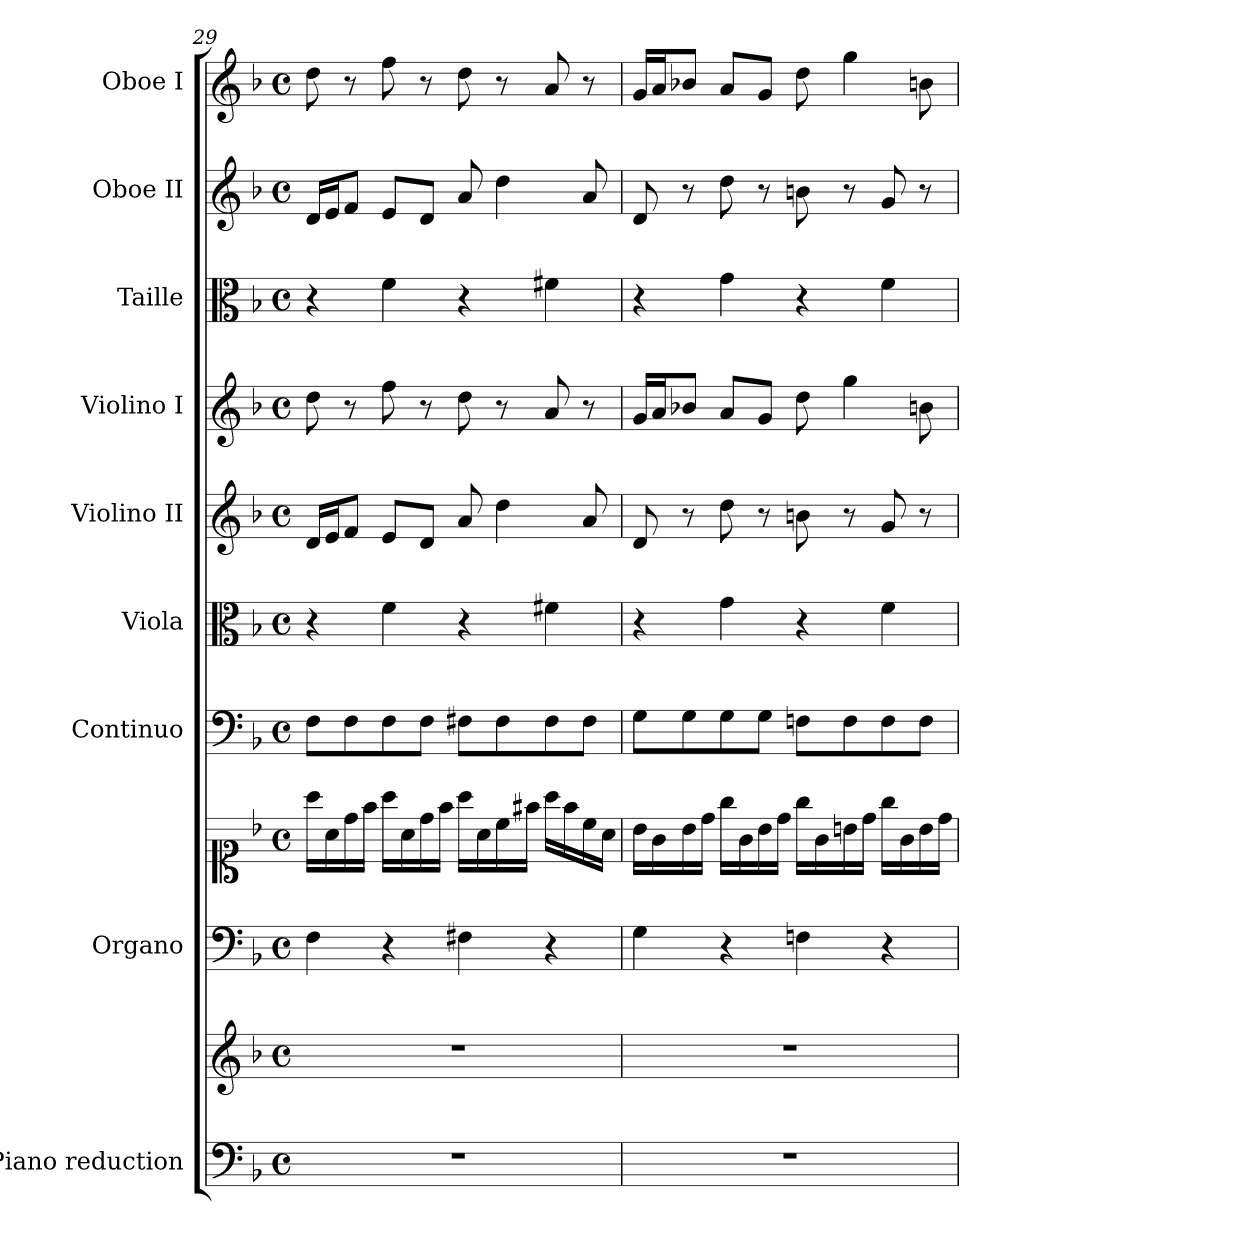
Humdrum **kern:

**kern	**kern	**kern	**kern	**kern	**kern	**kern	**kern	**kern	**kern	**kern
*part9	*part9	*part8	*part8	*part7	*part6	*part5	*part4	*part3	*part2	*part1
*staff11	*staff10	*staff9	*staff8	*staff7	*staff6	*staff5	*staff4	*staff3	*staff2	*staff1
*I"Piano reduction	*	*I"Organo	*	*I"Continuo	*I"Viola	*I"Violino II	*I"Violino I	*I"Taille	*I"Oboe II	*I"Oboe I
*I'Pno	*	*	*	*	*I'Vla	*I'Vln	*I'Vln	*	*I'Ob	*I'Ob
!!LO:PB:g=z
*clefF4	*clefG2	*clefF4	*clefC1	*clefF4	*clefC3	*clefG2	*clefG2	*clefC3	*clefG2	*clefG2
*k[b-]	*k[b-]	*k[b-]	*k[b-]	*k[b-]	*k[b-]	*k[b-]	*k[b-]	*k[b-]	*k[b-]	*k[b-]
*M4/4	*M4/4	*M4/4	*M4/4	*M4/4	*M4/4	*M4/4	*M4/4	*M4/4	*M4/4	*M4/4
*met(c)	*met(c)	*met(c)	*met(c)	*met(c)	*met(c)	*met(c)	*met(c)	*met(c)	*met(c)	*met(c)
=29	=29	=29	=29	=29	=29	=29	=29	=29	=29	=29
1r	1r	4F\	16aa\LL	8F\L	4r	16d/LL	8dd\	4r	16d/LL	8dd\
.	.	.	16a\	.	.	16e/J	.	.	16e/J	.
.	.	.	16dd\	8F\	.	8f/J	8r	.	8f/J	8r
.	.	.	16ff\JJ	.	.	.	.	.	.	.
.	.	4r	16aa\LL	8F\	4f\	8e/L	8ff\	4f\	8e/L	8ff\
.	.	.	16a\	.	.	.	.	.	.	.
.	.	.	16dd\	8F\J	.	8d/J	8r	.	8d/J	8r
.	.	.	16ff\JJ	.	.	.	.	.	.	.
.	.	4F#X\	16aa\LL	8F#X\L	4r	8a/	8dd\	4r	8a/	8dd\
.	.	.	16a\	.	.	.	.	.	.	.
.	.	.	16cc\	8F#\	.	4dd\	8r	.	4dd\	8r
.	.	.	16ff#X\JJ	.	.	.	.	.	.	.
.	.	4r	16aa\LL	8F#\	4f#X\	.	8a/	4f#X\	.	8a/
.	.	.	16ff#\	.	.	.	.	.	.	.
.	.	.	16cc\	8F#\J	.	8a/	8r	.	8a/	8r
.	.	.	16a\JJ	.	.	.	.	.	.	.
=30	=30	=30	=30	=30	=30	=30	=30	=30	=30	=30
1r	1r	4G\	16b-\LL	8G\L	4r	8d/	16g/LL	4r	8d/	16g/LL
.	.	.	16g\	.	.	.	16a/J	.	.	16a/J
.	.	.	16b-\	8G\	.	8r	8b-X/J	.	8r	8b-X/J
.	.	.	16dd\JJ	.	.	.	.	.	.	.
.	.	4r	16gg\LL	8G\	4g\	8dd\	8a/L	4g\	8dd\	8a/L
.	.	.	16g\	.	.	.	.	.	.	.
.	.	.	16b-\	8G\J	.	8r	8g/J	.	8r	8g/J
.	.	.	16dd\JJ	.	.	.	.	.	.	.
.	.	4Fn\	16gg\LL	8Fn\L	4r	8bn\	8dd\	4r	8bn\	8dd\
.	.	.	16g\	.	.	.	.	.	.	.
.	.	.	16bn\	8F\	.	8r	4gg\	.	8r	4gg\
.	.	.	16dd\JJ	.	.	.	.	.	.	.
.	.	4r	16gg\LL	8F\	4f\	8g/	.	4f\	8g/	.
.	.	.	16g\	.	.	.	.	.	.	.
.	.	.	16b\	8F\J	.	8r	8bn\	.	8r	8bn\
.	.	.	16dd\JJ	.	.	.	.	.	.	.
=	=	=	=	=	=	=	=	=	=	=
*-	*-	*-	*-	*-	*-	*-	*-	*-	*-	*-
